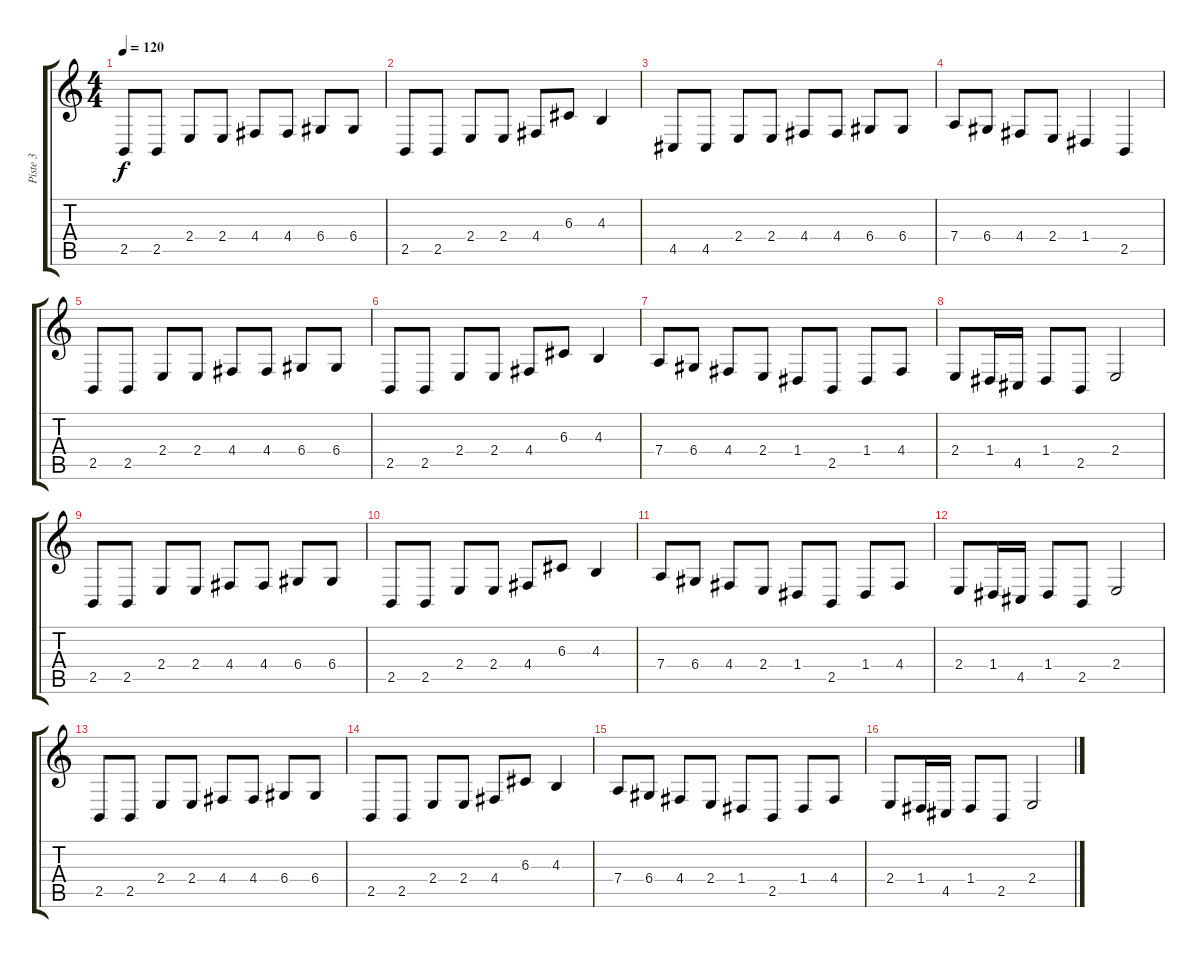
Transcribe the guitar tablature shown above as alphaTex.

\track ("Piste 3" "Piste 3") {instrument pizzicatostrings}
\staff {score tabs}
\tuning (E4 B3 G3 D3 A2 E2) {hide}
\ts (4 4)
\tempo 120
\clef g2
\ks c
2.5.8{dy f} 2.5.8 2.4.8 2.4.8 4.4.8 4.4.8 6.4.8 6.4.8 |
2.5.8 2.5.8 2.4.8 2.4.8 4.4.8 6.3.8 4.3.4 |
4.5.8 4.5.8 2.4.8 2.4.8 4.4.8 4.4.8 6.4.8 6.4.8 |
7.4.8 6.4.8 4.4.8 2.4.8 1.4.4 2.5.4 |
2.5.8 2.5.8 2.4.8 2.4.8 4.4.8 4.4.8 6.4.8 6.4.8 |
2.5.8 2.5.8 2.4.8 2.4.8 4.4.8 6.3.8 4.3.4 |
7.4.8 6.4.8 4.4.8 2.4.8 1.4.8 2.5.8 1.4.8 4.4.8 |
2.4.8 1.4.16 4.5.16 1.4.8 2.5.8 2.4.2 |
2.5.8 2.5.8 2.4.8 2.4.8 4.4.8 4.4.8 6.4.8 6.4.8 |
2.5.8 2.5.8 2.4.8 2.4.8 4.4.8 6.3.8 4.3.4 |
7.4.8 6.4.8 4.4.8 2.4.8 1.4.8 2.5.8 1.4.8 4.4.8 |
2.4.8 1.4.16 4.5.16 1.4.8 2.5.8 2.4.2 |
2.5.8 2.5.8 2.4.8 2.4.8 4.4.8 4.4.8 6.4.8 6.4.8 |
2.5.8 2.5.8 2.4.8 2.4.8 4.4.8 6.3.8 4.3.4 |
7.4.8 6.4.8 4.4.8 2.4.8 1.4.8 2.5.8 1.4.8 4.4.8 |
2.4.8 1.4.16 4.5.16 1.4.8 2.5.8 2.4.2
